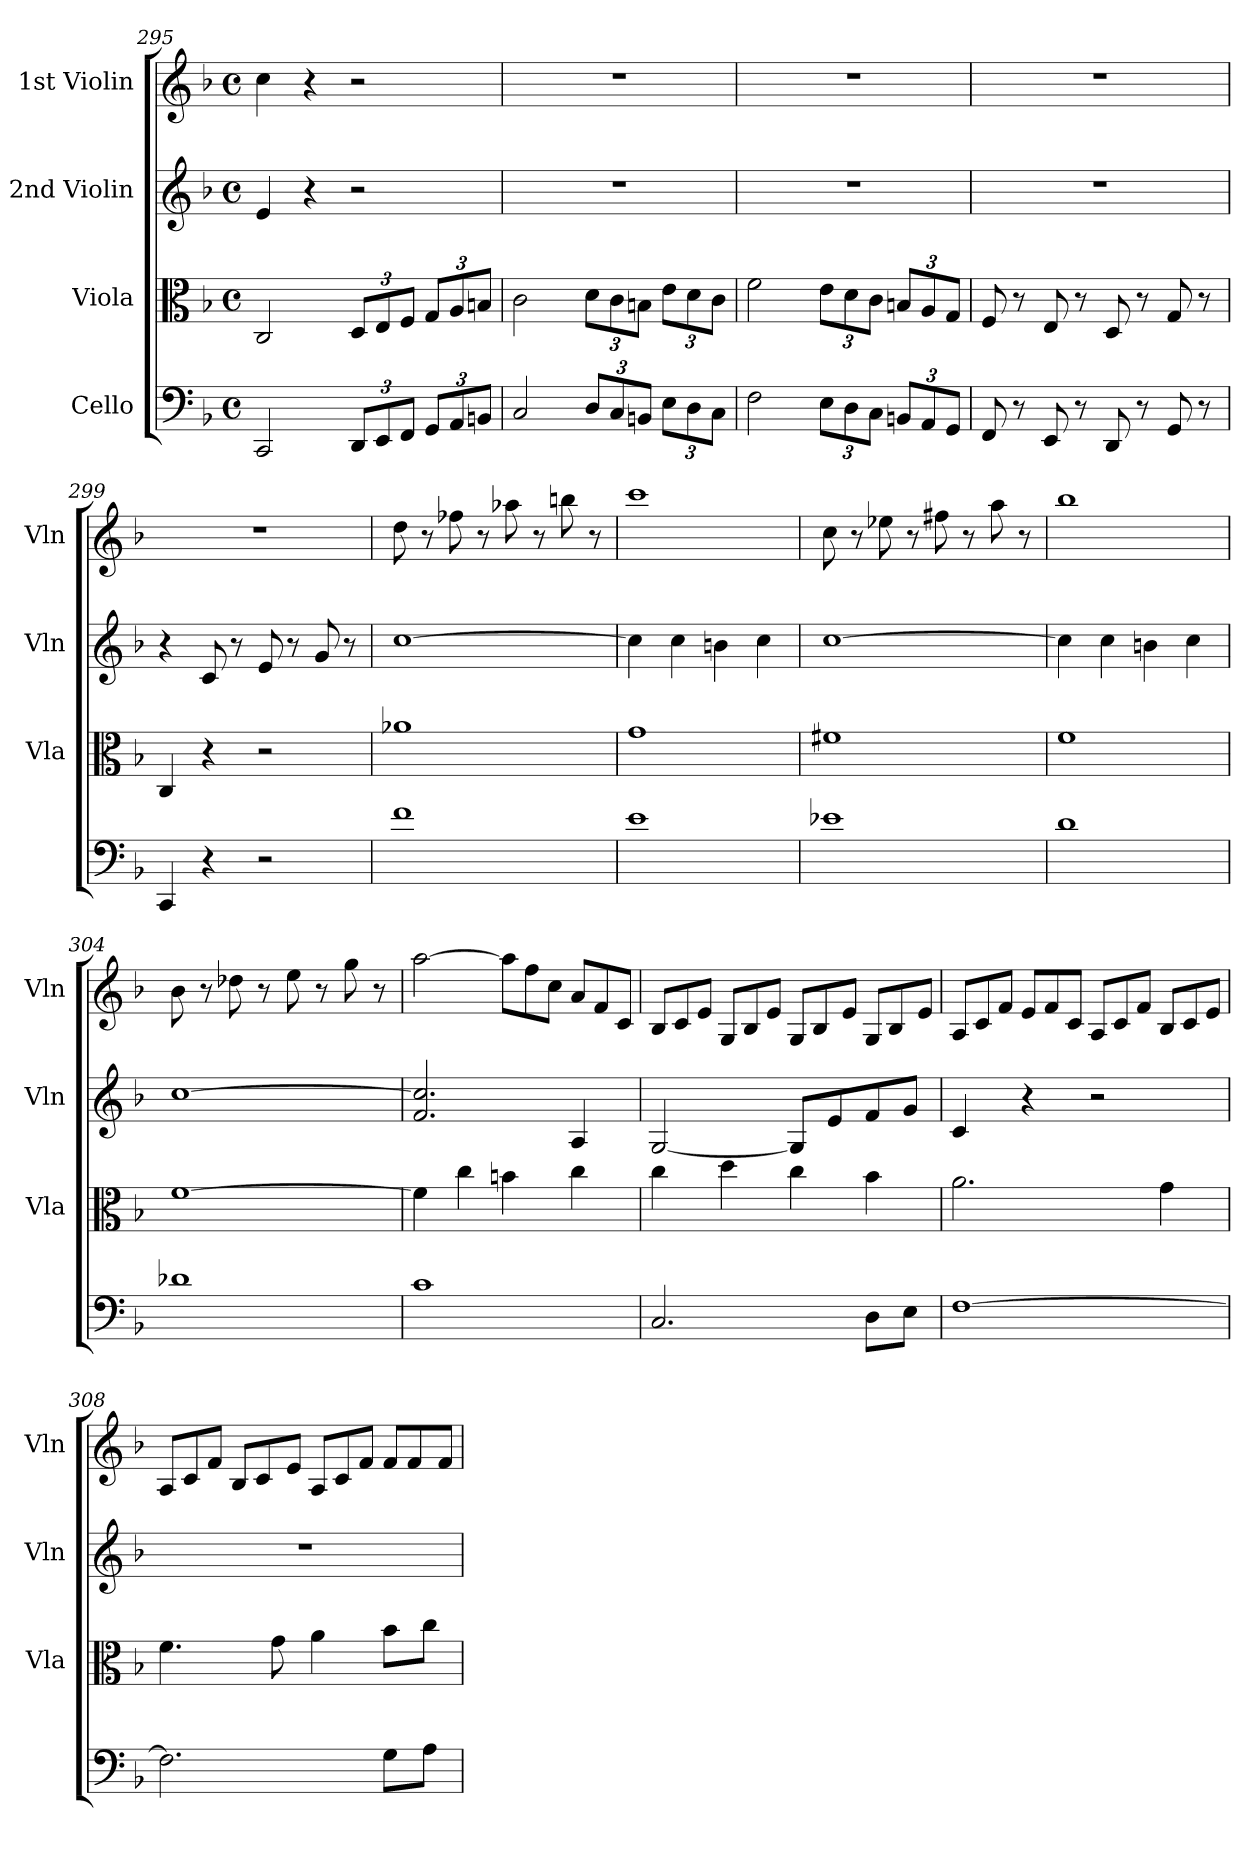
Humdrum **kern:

**kern	**kern	**kern	**kern
*part4	*part3	*part2	*part1
*staff4	*staff3	*staff2	*staff1
*I"Cello	*I"Viola	*I"2nd Violin	*I"1st Violin
*	*I'Vla	*I'Vln	*I'Vln
*clefF4	*clefC3	*clefG2	*clefG2
*k[b-]	*k[b-]	*k[b-]	*k[b-]
*M4/4	*M4/4	*M4/4	*M4/4
*met(c)	*met(c)	*met(c)	*met(c)
=295	=295	=295	=295
2CC/	2C/	4e/	4cc\
.	.	4r	4r
*Xbrackettup	*Xbrackettup	*	*
12DD/L	12D/L	2r	2r
12EE/	12E/	.	.
12FF/J	12F/J	.	.
12GG/L	12G/L	.	.
12AA/	12A/	.	.
12BBn/J	12Bn/J	.	.
=296	=296	=296	=296
2C/	2c\	1r	1r
12D/L	12d\L	.	.
12C/	12c\	.	.
12BBn/J	12Bn\J	.	.
12E\L	12e\L	.	.
12D\	12d\	.	.
12C\J	12c\J	.	.
=297	=297	=297	=297
2F\	2f\	1r	1r
12E\L	12e\L	.	.
12D\	12d\	.	.
12C\J	12c\J	.	.
12BBn/L	12Bn/L	.	.
12AA/	12A/	.	.
12GG/J	12G/J	.	.
=298	=298	=298	=298
8FF/	8F/	1r	1r
8r	8r	.	.
8EE/	8E/	.	.
8r	8r	.	.
8DD/	8D/	.	.
8r	8r	.	.
8GG/	8G/	.	.
8r	8r	.	.
=299	=299	=299	=299
4CC/	4C/	4r	1r
4r	4r	8c/	.
.	.	8r	.
2r	2r	8e/	.
.	.	8r	.
.	.	8g/	.
.	.	8r	.
=300	=300	=300	=300
1f	1a-X	[1cc	8dd\
.	.	.	8r
.	.	.	8ff-X\
.	.	.	8r
.	.	.	8aa-X\
.	.	.	8r
.	.	.	8bbn\
.	.	.	8r
=301	=301	=301	=301
1e	1g	4cc\]	1ccc
.	.	4cc\	.
.	.	4bn\	.
.	.	4cc\	.
=302	=302	=302	=302
1e-X	1f#X	[1cc	8cc\
.	.	.	8r
.	.	.	8ee-X\
.	.	.	8r
.	.	.	8ff#X\
.	.	.	8r
.	.	.	8aa\
.	.	.	8r
=303	=303	=303	=303
1d	1f	4cc\]	1bb-
.	.	4cc\	.
.	.	4bn\	.
.	.	4cc\	.
=304	=304	=304	=304
1d-X	[1f	[1cc	8b-\
.	.	.	8r
.	.	.	8dd-X\
.	.	.	8r
.	.	.	8ee\
.	.	.	8r
.	.	.	8gg\
.	.	.	8r
=305	=305	=305	=305
1c	4f\]	2.f/ 2.cc/]	[2aa\
.	4cc\	.	.
*	*	*	*Xtuplet
.	4bn\	.	12aa\L]
.	.	.	12ff\
.	.	.	12cc\J
.	4cc\	4A/	12a/L
.	.	.	12f/
.	.	.	12c/J
=306	=306	=306	=306
2.C/	4cc\	[2G/	12B-/L
.	.	.	12c/
.	.	.	12e/J
.	4dd\	.	12G/L
.	.	.	12B-/
.	.	.	12e/J
.	4cc\	8G/L]	12G/L
.	.	.	12B-/
.	.	8e/	.
.	.	.	12e/J
8D\L	4b-\	8f/	12G/L
.	.	.	12B-/
8E\J	.	8g/J	.
.	.	.	12e/J
=307	=307	=307	=307
[1F	2.a\	4c/	12A/L
.	.	.	12c/
.	.	.	12f/J
.	.	4r	12e/L
.	.	.	12f/
.	.	.	12c/J
.	.	2r	12A/L
.	.	.	12c/
.	.	.	12f/J
.	4g\	.	12B-/L
.	.	.	12c/
.	.	.	12e/J
=308	=308	=308	=308
2.F\]	4.f\	1r	12A/L
.	.	.	12c/
.	.	.	12f/J
.	.	.	12B-/L
.	.	.	12c/
.	8g\	.	.
.	.	.	12e/J
.	4a\	.	12A/L
.	.	.	12c/
.	.	.	12f/J
8G\L	8b-\L	.	12f/L
.	.	.	12f/
8A\J	8cc\J	.	.
.	.	.	12f/J
=	=	=	=
*-	*-	*-	*-
